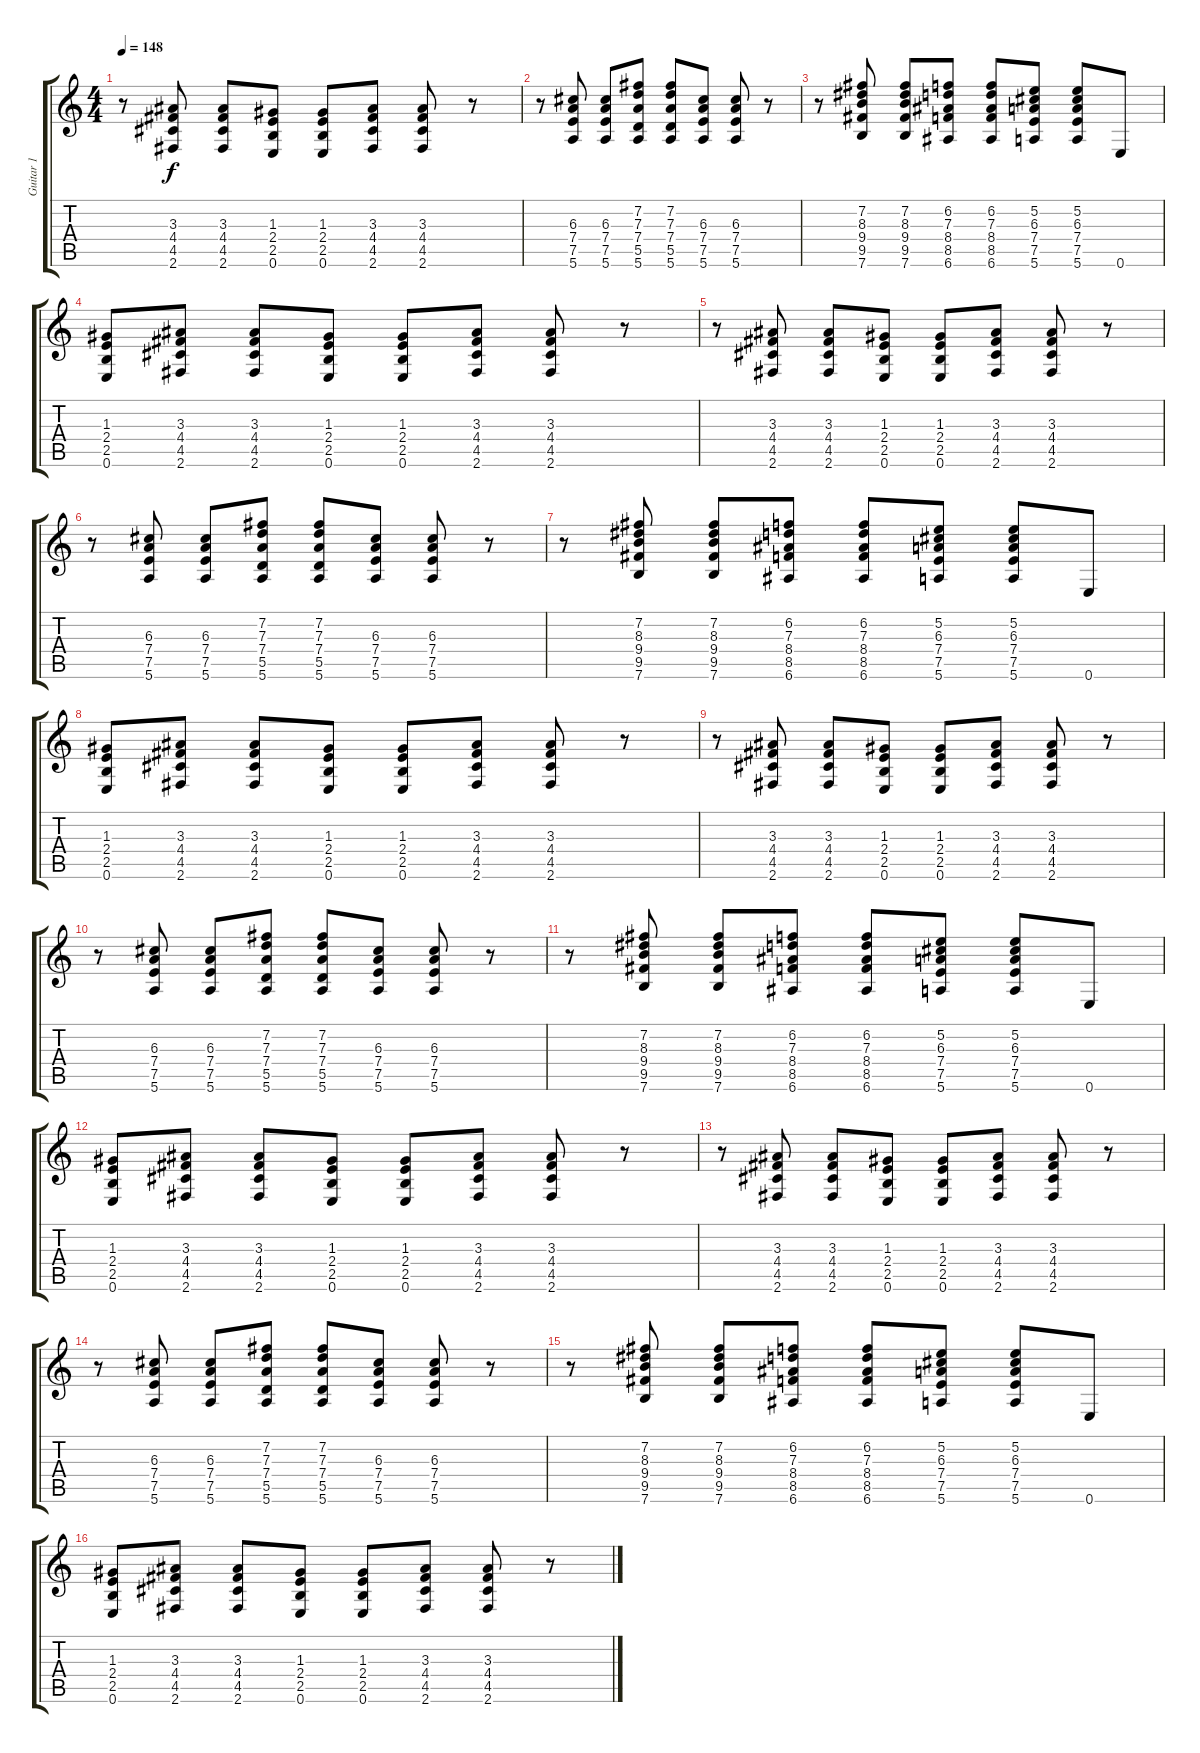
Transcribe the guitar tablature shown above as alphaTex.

\track ("Guitar 1" "Guitar 1") {instrument distortionguitar}
\staff {score tabs}
\tuning (E4 B3 G3 D3 A2 E2) {hide}
\ts (4 4)
\tempo 148
\clef g2
\ks c
r.8{dy f} (3.3 4.4 4.5 2.6).8 (3.3 4.4 4.5 2.6).8 (1.3 2.4 2.5 0.6).8 (1.3 2.4 2.5 0.6).8 (3.3 4.4 4.5 2.6).8 (3.3 4.4 4.5 2.6).8 r.8 |
r.8 (6.3 7.4 7.5 5.6).8 (6.3 7.4 7.5 5.6).8 (7.2 7.3 7.4 5.5 5.6).8 (7.2 7.3 7.4 5.5 5.6).8 (6.3 7.4 7.5 5.6).8 (6.3 7.4 7.5 5.6).8 r.8 |
r.8 (7.2 8.3 9.4 9.5 7.6).8 (7.2 8.3 9.4 9.5 7.6).8 (6.2 7.3 8.4 8.5 6.6).8 (6.2 7.3 8.4 8.5 6.6).8 (5.2 6.3 7.4 7.5 5.6).8 (5.2 6.3 7.4 7.5 5.6).8 0.6.8 |
(1.3 2.4 2.5 0.6).8 (3.3 4.4 4.5 2.6).8 (3.3 4.4 4.5 2.6).8 (1.3 2.4 2.5 0.6).8 (1.3 2.4 2.5 0.6).8 (3.3 4.4 4.5 2.6).8 (3.3 4.4 4.5 2.6).8 r.8 |
r.8 (3.3 4.4 4.5 2.6).8 (3.3 4.4 4.5 2.6).8 (1.3 2.4 2.5 0.6).8 (1.3 2.4 2.5 0.6).8 (3.3 4.4 4.5 2.6).8 (3.3 4.4 4.5 2.6).8 r.8 |
r.8 (6.3 7.4 7.5 5.6).8 (6.3 7.4 7.5 5.6).8 (7.2 7.3 7.4 5.5 5.6).8 (7.2 7.3 7.4 5.5 5.6).8 (6.3 7.4 7.5 5.6).8 (6.3 7.4 7.5 5.6).8 r.8 |
r.8 (7.2 8.3 9.4 9.5 7.6).8 (7.2 8.3 9.4 9.5 7.6).8 (6.2 7.3 8.4 8.5 6.6).8 (6.2 7.3 8.4 8.5 6.6).8 (5.2 6.3 7.4 7.5 5.6).8 (5.2 6.3 7.4 7.5 5.6).8 0.6.8 |
(1.3 2.4 2.5 0.6).8 (3.3 4.4 4.5 2.6).8 (3.3 4.4 4.5 2.6).8 (1.3 2.4 2.5 0.6).8 (1.3 2.4 2.5 0.6).8 (3.3 4.4 4.5 2.6).8 (3.3 4.4 4.5 2.6).8 r.8 |
r.8 (3.3 4.4 4.5 2.6).8 (3.3 4.4 4.5 2.6).8 (1.3 2.4 2.5 0.6).8 (1.3 2.4 2.5 0.6).8 (3.3 4.4 4.5 2.6).8 (3.3 4.4 4.5 2.6).8 r.8 |
r.8 (6.3 7.4 7.5 5.6).8 (6.3 7.4 7.5 5.6).8 (7.2 7.3 7.4 5.5 5.6).8 (7.2 7.3 7.4 5.5 5.6).8 (6.3 7.4 7.5 5.6).8 (6.3 7.4 7.5 5.6).8 r.8 |
r.8 (7.2 8.3 9.4 9.5 7.6).8 (7.2 8.3 9.4 9.5 7.6).8 (6.2 7.3 8.4 8.5 6.6).8 (6.2 7.3 8.4 8.5 6.6).8 (5.2 6.3 7.4 7.5 5.6).8 (5.2 6.3 7.4 7.5 5.6).8 0.6.8 |
(1.3 2.4 2.5 0.6).8 (3.3 4.4 4.5 2.6).8 (3.3 4.4 4.5 2.6).8 (1.3 2.4 2.5 0.6).8 (1.3 2.4 2.5 0.6).8 (3.3 4.4 4.5 2.6).8 (3.3 4.4 4.5 2.6).8 r.8 |
r.8 (3.3 4.4 4.5 2.6).8 (3.3 4.4 4.5 2.6).8 (1.3 2.4 2.5 0.6).8 (1.3 2.4 2.5 0.6).8 (3.3 4.4 4.5 2.6).8 (3.3 4.4 4.5 2.6).8 r.8 |
r.8 (6.3 7.4 7.5 5.6).8 (6.3 7.4 7.5 5.6).8 (7.2 7.3 7.4 5.5 5.6).8 (7.2 7.3 7.4 5.5 5.6).8 (6.3 7.4 7.5 5.6).8 (6.3 7.4 7.5 5.6).8 r.8 |
r.8 (7.2 8.3 9.4 9.5 7.6).8 (7.2 8.3 9.4 9.5 7.6).8 (6.2 7.3 8.4 8.5 6.6).8 (6.2 7.3 8.4 8.5 6.6).8 (5.2 6.3 7.4 7.5 5.6).8 (5.2 6.3 7.4 7.5 5.6).8 0.6.8 |
(1.3 2.4 2.5 0.6).8 (3.3 4.4 4.5 2.6).8 (3.3 4.4 4.5 2.6).8 (1.3 2.4 2.5 0.6).8 (1.3 2.4 2.5 0.6).8 (3.3 4.4 4.5 2.6).8 (3.3 4.4 4.5 2.6).8 r.8
